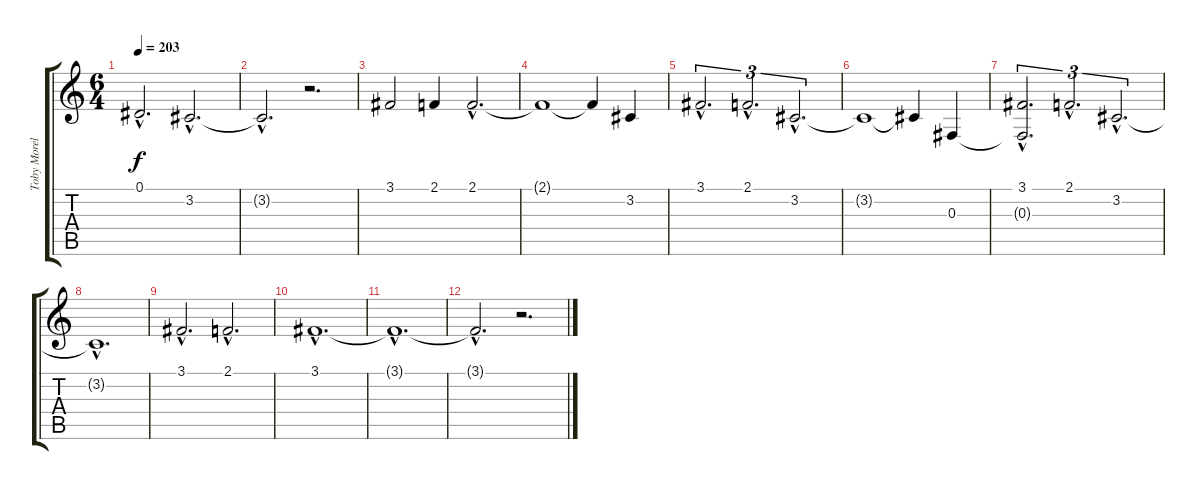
\track ("Toby Morelle (Vocals)" "Toby Morel") {instrument lead2sawtooth}
\staff {score tabs}
\tuning (Eb4 Bb3 Gb3 Db3 Ab2 Db2) {hide}
\ts (6 4)
\tempo 203
\clef g2
\ks c
0.1{hac}.2{d dy f} 3.2{hac}.2{d} |
3.2{hac t}.2{d} r.2{d} |
3.1.2 2.1.4 2.1{hac}.2{d} |
2.1{t}.1 2.1{t}.4 3.2.4 |
3.1{hac}.2{d tu (3 2)} 2.1{hac}.2{d tu (3 2)} 3.2{hac}.2{d tu (3 2)} |
3.2{t}.1 3.2{t}.4 0.3.4 |
(3.1{hac} 0.3{hac t}).2{d tu (3 2)} 2.1{hac}.2{d tu (3 2)} 3.2{hac}.2{d tu (3 2)} |
3.2{hac t}.1{d} |
3.1{hac}.2{d} 2.1{hac}.2{d} |
3.1{hac}.1{d} |
3.1{hac t}.1{d volume 0} |
3.1{hac t}.2{d} r.2{d}
